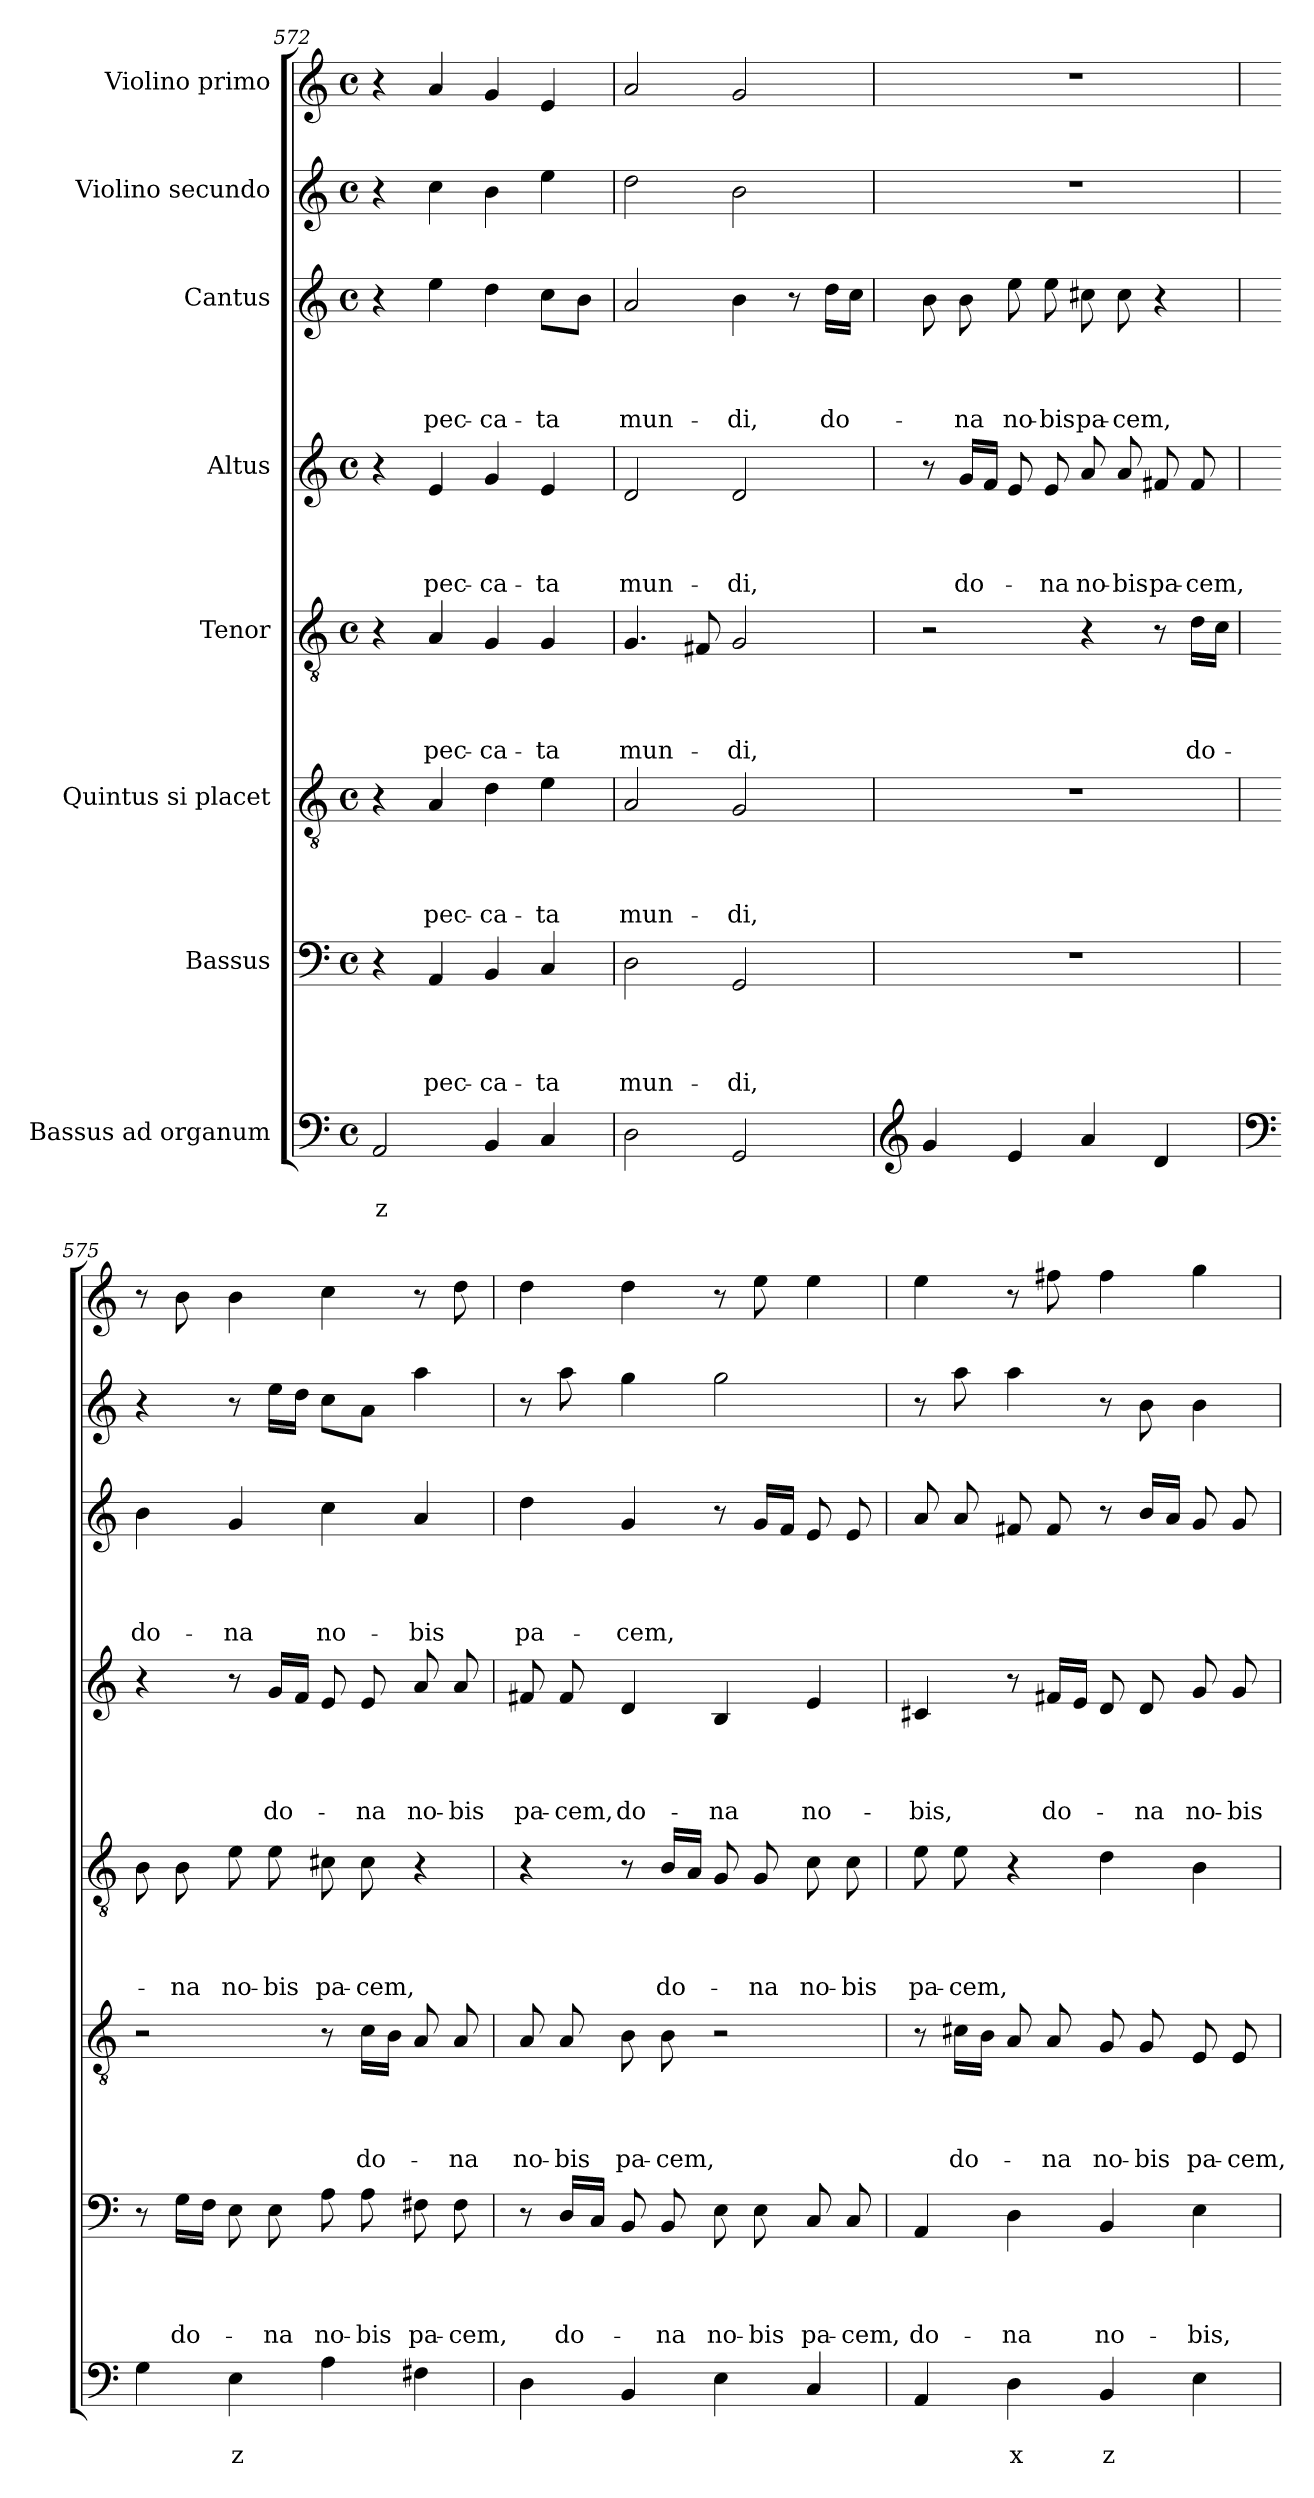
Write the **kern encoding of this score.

**kern	**text	**text	**kern	**text	**text	**text	**text	**kern	**text	**text	**text	**text	**kern	**text	**text	**text	**text	**kern	**text	**text	**text	**text	**kern	**text	**text	**text	**text	**kern	**kern
*part8	*part8	*part8	*part7	*part7	*part7	*part7	*part7	*part6	*part6	*part6	*part6	*part6	*part5	*part5	*part5	*part5	*part5	*part4	*part4	*part4	*part4	*part4	*part3	*part3	*part3	*part3	*part3	*part2	*part1
*staff8	*staff8	*staff8	*staff7	*staff7	*staff7	*staff7	*staff7	*staff6	*staff6	*staff6	*staff6	*staff6	*staff5	*staff5	*staff5	*staff5	*staff5	*staff4	*staff4	*staff4	*staff4	*staff4	*staff3	*staff3	*staff3	*staff3	*staff3	*staff2	*staff1
*I"Bassus ad organum	*	*	*I"Bassus	*	*	*	*	*I"Quintus si placet	*	*	*	*	*I"Tenor	*	*	*	*	*I"Altus	*	*	*	*	*I"Cantus	*	*	*	*	*I"Violino secundo	*I"Violino primo
*clefF4	*	*	*clefF4	*	*	*	*	*clefGv2	*	*	*	*	*clefGv2	*	*	*	*	*clefG2	*	*	*	*	*clefG2	*	*	*	*	*clefG2	*clefG2
*k[]	*	*	*k[]	*	*	*	*	*k[]	*	*	*	*	*k[]	*	*	*	*	*k[]	*	*	*	*	*k[]	*	*	*	*	*k[]	*k[]
*C:	*	*	*C:	*	*	*	*	*C:	*	*	*	*	*C:	*	*	*	*	*C:	*	*	*	*	*C:	*	*	*	*	*C:	*C:
*M4/4	*	*	*M4/4	*	*	*	*	*M4/4	*	*	*	*	*M4/4	*	*	*	*	*M4/4	*	*	*	*	*M4/4	*	*	*	*	*M4/4	*M4/4
*met(c)	*	*	*met(c)	*	*	*	*	*met(c)	*	*	*	*	*met(c)	*	*	*	*	*met(c)	*	*	*	*	*met(c)	*	*	*	*	*met(c)	*met(c)
=572	=572	=572	=572	=572	=572	=572	=572	=572	=572	=572	=572	=572	=572	=572	=572	=572	=572	=572	=572	=572	=572	=572	=572	=572	=572	=572	=572	=572	=572
!	!	!LO:LY:b	!	!	!	!	!	!	!	!	!	!	!	!	!	!	!	!	!	!	!	!	!	!	!	!	!	!	!
2AA/	.	z	4r	.	.	.	.	4r	.	.	.	.	4r	.	.	.	.	4r	.	.	.	.	4r	.	.	.	.	4r	4r
!	!	!	!	!	!	!	!LO:LY:b	!	!	!	!	!LO:LY:b	!	!	!	!	!LO:LY:b	!	!	!	!	!LO:LY:b	!	!	!	!	!LO:LY:b	!	!
.	.	.	4AA/	.	.	.	pec-	4A/	.	.	.	pec-	4A/	.	.	.	pec-	4e/	.	.	.	pec-	4ee\	.	.	.	pec-	4cc\	4a/
!	!	!	!	!	!	!	!LO:LY:b	!	!	!	!	!LO:LY:b	!	!	!	!	!LO:LY:b	!	!	!	!	!LO:LY:b	!	!	!	!	!LO:LY:b	!	!
4BB/	.	.	4BB/	.	.	.	-ca-	4d\	.	.	.	-ca-	4G/	.	.	.	-ca-	4g/	.	.	.	-ca-	4dd\	.	.	.	-ca-	4b\	4g/
!	!	!	!	!	!	!	!LO:LY:b	!	!	!	!	!LO:LY:b	!	!	!	!	!LO:LY:b	!	!	!	!	!LO:LY:b	!	!	!	!	!LO:LY:b	!	!
4C/	.	.	4C/	.	.	.	-ta	4e\	.	.	.	-ta	4G/	.	.	.	-ta	4e/	.	.	.	-ta	8cc\L	.	.	.	-ta	4ee\	4e/
.	.	.	.	.	.	.	.	.	.	.	.	.	.	.	.	.	.	.	.	.	.	.	8b\J	.	.	.	.	.	.
!!LO:PB:g=z
=573	=573	=573	=573	=573	=573	=573	=573	=573	=573	=573	=573	=573	=573	=573	=573	=573	=573	=573	=573	=573	=573	=573	=573	=573	=573	=573	=573	=573	=573
!	!	!	!	!	!	!	!LO:LY:b	!	!	!	!	!LO:LY:b	!	!	!	!	!LO:LY:b	!	!	!	!	!LO:LY:b	!	!	!	!	!LO:LY:b	!	!
2D\	.	.	2D\	.	.	.	mun-	2A/	.	.	.	mun-	4.G/	.	.	.	mun-	2d/	.	.	.	mun-	2a/	.	.	.	mun-	2dd\	2a/
.	.	.	.	.	.	.	.	.	.	.	.	.	8F#X/	.	.	.	.	.	.	.	.	.	.	.	.	.	.	.	.
!	!	!	!	!	!	!	!LO:LY:b	!	!	!	!	!LO:LY:b	!	!	!	!	!LO:LY:b	!	!	!	!	!LO:LY:b	!	!	!	!	!LO:LY:b	!	!
2GG/	.	.	2GG/	.	.	.	-di,	2G/	.	.	.	-di,	2G/	.	.	.	-di,	2d/	.	.	.	-di,	4b\	.	.	.	-di,	2b\	2g/
.	.	.	.	.	.	.	.	.	.	.	.	.	.	.	.	.	.	.	.	.	.	.	8r	.	.	.	.	.	.
!	!	!	!	!	!	!	!	!	!	!	!	!	!	!	!	!	!	!	!	!	!	!	!	!	!	!	!LO:LY:b	!	!
.	.	.	.	.	.	.	.	.	.	.	.	.	.	.	.	.	.	.	.	.	.	.	16dd\LL	.	.	.	do-	.	.
.	.	.	.	.	.	.	.	.	.	.	.	.	.	.	.	.	.	.	.	.	.	.	16cc\JJ	.	.	.	.	.	.
=574	=574	=574	=574	=574	=574	=574	=574	=574	=574	=574	=574	=574	=574	=574	=574	=574	=574	=574	=574	=574	=574	=574	=574	=574	=574	=574	=574	=574	=574
*clefG2	*	*	*	*	*	*	*	*	*	*	*	*	*	*	*	*	*	*	*	*	*	*	*	*	*	*	*	*	*
4g/	.	.	1r	.	.	.	.	1r	.	.	.	.	2r	.	.	.	.	8r	.	.	.	.	8b\	.	.	.	.	1r	1r
!	!	!	!	!	!	!	!	!	!	!	!	!	!	!	!	!	!	!	!	!	!	!LO:LY:b	!	!	!	!	!LO:LY:b	!	!
.	.	.	.	.	.	.	.	.	.	.	.	.	.	.	.	.	.	16g/LL	.	.	.	do-	8b\	.	.	.	-na	.	.
.	.	.	.	.	.	.	.	.	.	.	.	.	.	.	.	.	.	16f/JJ	.	.	.	.	.	.	.	.	.	.	.
!	!	!	!	!	!	!	!	!	!	!	!	!	!	!	!	!	!	!	!	!	!	!	!	!	!	!	!LO:LY:b	!	!
4e/	.	.	.	.	.	.	.	.	.	.	.	.	.	.	.	.	.	8e/	.	.	.	.	8ee\	.	.	.	no-	.	.
!	!	!	!	!	!	!	!	!	!	!	!	!	!	!	!	!	!	!	!	!	!	!LO:LY:b	!	!	!	!	!LO:LY:b	!	!
.	.	.	.	.	.	.	.	.	.	.	.	.	.	.	.	.	.	8e/	.	.	.	-na	8ee\	.	.	.	-bis	.	.
!	!	!	!	!	!	!	!	!	!	!	!	!	!	!	!	!	!	!	!	!	!	!LO:LY:b	!	!	!	!	!LO:LY:b	!	!
4a/	.	.	.	.	.	.	.	.	.	.	.	.	4r	.	.	.	.	8a/	.	.	.	no-	8cc#X\	.	.	.	pa-	.	.
!	!	!	!	!	!	!	!	!	!	!	!	!	!	!	!	!	!	!	!	!	!	!LO:LY:b	!	!	!	!	!LO:LY:b	!	!
.	.	.	.	.	.	.	.	.	.	.	.	.	.	.	.	.	.	8a/	.	.	.	-bis	8cc#\	.	.	.	-cem,	.	.
!	!	!	!	!	!	!	!	!	!	!	!	!	!	!	!	!	!	!	!	!	!	!LO:LY:b	!	!	!	!	!	!	!
4d/	.	.	.	.	.	.	.	.	.	.	.	.	8r	.	.	.	.	8f#X/	.	.	.	pa-	4r	.	.	.	.	.	.
!	!	!	!	!	!	!	!	!	!	!	!	!	!	!	!	!	!LO:LY:b	!	!	!	!	!LO:LY:b	!	!	!	!	!	!	!
.	.	.	.	.	.	.	.	.	.	.	.	.	16d\LL	.	.	.	do-	8f#/	.	.	.	-cem,	.	.	.	.	.	.	.
.	.	.	.	.	.	.	.	.	.	.	.	.	16c\JJ	.	.	.	.	.	.	.	.	.	.	.	.	.	.	.	.
=575	=575	=575	=575	=575	=575	=575	=575	=575	=575	=575	=575	=575	=575	=575	=575	=575	=575	=575	=575	=575	=575	=575	=575	=575	=575	=575	=575	=575	=575
*clefF4	*	*	*	*	*	*	*	*	*	*	*	*	*	*	*	*	*	*	*	*	*	*	*	*	*	*	*	*	*
!	!	!	!	!	!	!	!	!	!	!	!	!	!	!	!	!	!	!	!	!	!	!	!	!	!	!	!LO:LY:b	!	!
4G\	.	.	8r	.	.	.	.	2r	.	.	.	.	8B\	.	.	.	.	4r	.	.	.	.	4b\	.	.	.	do-	4r	8r
!	!	!	!	!	!	!	!LO:LY:b	!	!	!	!	!	!	!	!	!	!LO:LY:b	!	!	!	!	!	!	!	!	!	!	!	!
.	.	.	16G\LL	.	.	.	do-	.	.	.	.	.	8B\	.	.	.	-na	.	.	.	.	.	.	.	.	.	.	.	8b\
.	.	.	16F\JJ	.	.	.	.	.	.	.	.	.	.	.	.	.	.	.	.	.	.	.	.	.	.	.	.	.	.
!	!	!LO:LY:b	!	!	!	!	!	!	!	!	!	!	!	!	!	!	!LO:LY:b	!	!	!	!	!	!	!	!	!	!LO:LY:b	!	!
4E\	.	z	8E\	.	.	.	.	.	.	.	.	.	8e\	.	.	.	no-	8r	.	.	.	.	4g/	.	.	.	-na	8r	4b\
!	!	!	!	!	!	!	!LO:LY:b	!	!	!	!	!	!	!	!	!	!LO:LY:b	!	!	!	!	!LO:LY:b	!	!	!	!	!	!	!
.	.	.	8E\	.	.	.	-na	.	.	.	.	.	8e\	.	.	.	-bis	16g/LL	.	.	.	do-	.	.	.	.	.	16ee\LL	.
.	.	.	.	.	.	.	.	.	.	.	.	.	.	.	.	.	.	16f/JJ	.	.	.	.	.	.	.	.	.	16dd\JJ	.
!	!	!	!	!	!	!	!LO:LY:b	!	!	!	!	!	!	!	!	!	!LO:LY:b	!	!	!	!	!	!	!	!	!	!LO:LY:b	!	!
4A\	.	.	8A\	.	.	.	no-	8r	.	.	.	.	8c#X\	.	.	.	pa-	8e/	.	.	.	.	4cc\	.	.	.	no-	8cc\L	4cc\
!	!	!	!	!	!	!	!LO:LY:b	!	!	!	!	!LO:LY:b	!	!	!	!	!LO:LY:b	!	!	!	!	!LO:LY:b	!	!	!	!	!	!	!
.	.	.	8A\	.	.	.	-bis	16c\LL	.	.	.	do-	8c#\	.	.	.	-cem,	8e/	.	.	.	-na	.	.	.	.	.	8a\J	.
.	.	.	.	.	.	.	.	16B\JJ	.	.	.	.	.	.	.	.	.	.	.	.	.	.	.	.	.	.	.	.	.
!	!	!	!	!	!	!	!LO:LY:b	!	!	!	!	!	!	!	!	!	!	!	!	!	!	!LO:LY:b	!	!	!	!	!LO:LY:b	!	!
4F#X\	.	.	8F#X\	.	.	.	pa-	8A/	.	.	.	.	4r	.	.	.	.	8a/	.	.	.	no-	4a/	.	.	.	-bis	4aa\	8r
!	!	!	!	!	!	!	!LO:LY:b	!	!	!	!	!LO:LY:b	!	!	!	!	!	!	!	!	!	!LO:LY:b	!	!	!	!	!	!	!
.	.	.	8F#\	.	.	.	-cem,	8A/	.	.	.	-na	.	.	.	.	.	8a/	.	.	.	-bis	.	.	.	.	.	.	8dd\
=576	=576	=576	=576	=576	=576	=576	=576	=576	=576	=576	=576	=576	=576	=576	=576	=576	=576	=576	=576	=576	=576	=576	=576	=576	=576	=576	=576	=576	=576
!	!	!	!	!	!	!	!	!	!	!	!	!LO:LY:b	!	!	!	!	!	!	!	!	!	!LO:LY:b	!	!	!	!	!LO:LY:b	!	!
4D\	.	.	8r	.	.	.	.	8A/	.	.	.	no-	4r	.	.	.	.	8f#X/	.	.	.	pa-	4dd\	.	.	.	pa-	8r	4dd\
!	!	!	!	!	!	!	!LO:LY:b	!	!	!	!	!LO:LY:b	!	!	!	!	!	!	!	!	!	!LO:LY:b	!	!	!	!	!	!	!
.	.	.	16D/LL	.	.	.	do-	8A/	.	.	.	-bis	.	.	.	.	.	8f#/	.	.	.	-cem,	.	.	.	.	.	8aa\	.
.	.	.	16C/JJ	.	.	.	.	.	.	.	.	.	.	.	.	.	.	.	.	.	.	.	.	.	.	.	.	.	.
!	!	!	!	!	!	!	!	!	!	!	!	!LO:LY:b	!	!	!	!	!	!	!	!	!	!LO:LY:b	!	!	!	!	!LO:LY:b	!	!
4BB/	.	.	8BB/	.	.	.	.	8B\	.	.	.	pa-	8r	.	.	.	.	4d/	.	.	.	do-	4g/	.	.	.	-cem,	4gg\	4dd\
!	!	!	!	!	!	!	!LO:LY:b	!	!	!	!	!LO:LY:b	!	!	!	!	!LO:LY:b	!	!	!	!	!	!	!	!	!	!	!	!
.	.	.	8BB/	.	.	.	-na	8B\	.	.	.	-cem,	16B/LL	.	.	.	do-	.	.	.	.	.	.	.	.	.	.	.	.
.	.	.	.	.	.	.	.	.	.	.	.	.	16A/JJ	.	.	.	.	.	.	.	.	.	.	.	.	.	.	.	.
!	!	!	!	!	!	!	!LO:LY:b	!	!	!	!	!	!	!	!	!	!	!	!	!	!	!LO:LY:b	!	!	!	!	!	!	!
4E\	.	.	8E\	.	.	.	no-	2r	.	.	.	.	8G/	.	.	.	.	4B/	.	.	.	-na	8r	.	.	.	.	2gg\	8r
!	!	!	!	!	!	!	!LO:LY:b	!	!	!	!	!	!	!	!	!	!LO:LY:b	!	!	!	!	!	!	!	!	!	!	!	!
.	.	.	8E\	.	.	.	-bis	.	.	.	.	.	8G/	.	.	.	-na	.	.	.	.	.	16g/LL	.	.	.	.	.	8ee\
.	.	.	.	.	.	.	.	.	.	.	.	.	.	.	.	.	.	.	.	.	.	.	16f/JJ	.	.	.	.	.	.
!	!	!	!	!	!	!	!LO:LY:b	!	!	!	!	!	!	!	!	!	!LO:LY:b	!	!	!	!	!LO:LY:b	!	!	!	!	!	!	!
4C/	.	.	8C/	.	.	.	pa-	.	.	.	.	.	8c\	.	.	.	no-	4e/	.	.	.	no-	8e/	.	.	.	.	.	4ee\
!	!	!	!	!	!	!	!LO:LY:b	!	!	!	!	!	!	!	!	!	!LO:LY:b	!	!	!	!	!	!	!	!	!	!	!	!
.	.	.	8C/	.	.	.	-cem,	.	.	.	.	.	8c\	.	.	.	-bis	.	.	.	.	.	8e/	.	.	.	.	.	.
!!LO:LB:g=z
=577	=577	=577	=577	=577	=577	=577	=577	=577	=577	=577	=577	=577	=577	=577	=577	=577	=577	=577	=577	=577	=577	=577	=577	=577	=577	=577	=577	=577	=577
!	!	!	!	!	!	!	!LO:LY:b	!	!	!	!	!	!	!	!	!	!LO:LY:b	!	!	!	!	!LO:LY:b	!	!	!	!	!	!	!
4AA/	.	.	4AA/	.	.	.	do-	8r	.	.	.	.	8e\	.	.	.	pa-	4c#X/	.	.	.	-bis,	8a/	.	.	.	.	8r	4ee\
!	!	!	!	!	!	!	!	!	!	!	!	!LO:LY:b	!	!	!	!	!LO:LY:b	!	!	!	!	!	!	!	!	!	!	!	!
.	.	.	.	.	.	.	.	16c#X\LL	.	.	.	do-	8e\	.	.	.	-cem,	.	.	.	.	.	8a/	.	.	.	.	8aa\	.
.	.	.	.	.	.	.	.	16B\JJ	.	.	.	.	.	.	.	.	.	.	.	.	.	.	.	.	.	.	.	.	.
!	!	!LO:LY:b	!	!	!	!	!LO:LY:b	!	!	!	!	!	!	!	!	!	!	!	!	!	!	!	!	!	!	!	!	!	!
4D\	.	x	4D\	.	.	.	-na	8A/	.	.	.	.	4r	.	.	.	.	8r	.	.	.	.	8f#X/	.	.	.	.	4aa\	8r
!	!	!	!	!	!	!	!	!	!	!	!	!LO:LY:b	!	!	!	!	!	!	!	!	!	!LO:LY:b	!	!	!	!	!	!	!
.	.	.	.	.	.	.	.	8A/	.	.	.	-na	.	.	.	.	.	16f#X/LL	.	.	.	do-	8f#/	.	.	.	.	.	8ff#X\
.	.	.	.	.	.	.	.	.	.	.	.	.	.	.	.	.	.	16e/JJ	.	.	.	.	.	.	.	.	.	.	.
!	!	!LO:LY:b	!	!	!	!	!LO:LY:b	!	!	!	!	!LO:LY:b	!	!	!	!	!	!	!	!	!	!	!	!	!	!	!	!	!
4BB/	.	z	4BB/	.	.	.	no-	8G/	.	.	.	no-	4d\	.	.	.	.	8d/	.	.	.	.	8r	.	.	.	.	8r	4ff#\
!	!	!	!	!	!	!	!	!	!	!	!	!LO:LY:b	!	!	!	!	!	!	!	!	!	!LO:LY:b	!	!	!	!	!	!	!
.	.	.	.	.	.	.	.	8G/	.	.	.	-bis	.	.	.	.	.	8d/	.	.	.	-na	16b/LL	.	.	.	.	8b\	.
.	.	.	.	.	.	.	.	.	.	.	.	.	.	.	.	.	.	.	.	.	.	.	16a/JJ	.	.	.	.	.	.
!	!	!	!	!	!	!	!LO:LY:b	!	!	!	!	!LO:LY:b	!	!	!	!	!	!	!	!	!	!LO:LY:b	!	!	!	!	!	!	!
4E\	.	.	4E\	.	.	.	-bis,	8E/	.	.	.	pa-	4B\	.	.	.	.	8g/	.	.	.	no-	8g/	.	.	.	.	4b\	4gg\
!	!	!	!	!	!	!	!	!	!	!	!	!LO:LY:b	!	!	!	!	!	!	!	!	!	!LO:LY:b	!	!	!	!	!	!	!
.	.	.	.	.	.	.	.	8E/	.	.	.	-cem,	.	.	.	.	.	8g/	.	.	.	-bis	8g/	.	.	.	.	.	.
=	=	=	=	=	=	=	=	=	=	=	=	=	=	=	=	=	=	=	=	=	=	=	=	=	=	=	=	=	=
*-	*-	*-	*-	*-	*-	*-	*-	*-	*-	*-	*-	*-	*-	*-	*-	*-	*-	*-	*-	*-	*-	*-	*-	*-	*-	*-	*-	*-	*-
